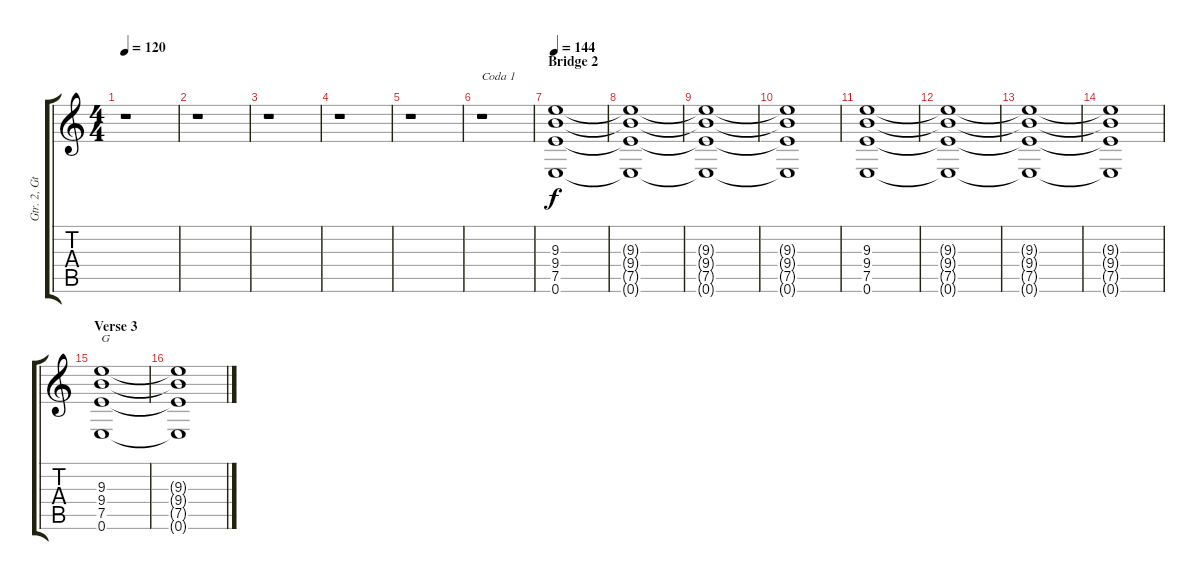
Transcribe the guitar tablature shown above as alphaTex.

\track ("Gtr. 2, Gtr.5" "Gtr. 2, Gt") {instrument distortionguitar}
\staff {score tabs}
\tuning (E4 B3 G3 D3 A2 E2) {hide}
\ts (4 4)
\tempo 120
\clef g2
\ks c
r.1{dy f} |
r.1 |
r.1 |
r.1 |
r.1 |
r.1{txt "Coda 1"} |
\section ("" "Bridge 2")
\tempo 144
(9.3 9.4 7.5 0.6).1 |
(9.3{t} 9.4{t} 7.5{t} 0.6{t}).1 |
(9.3{t} 9.4{t} 7.5{t} 0.6{t}).1 |
(9.3{t} 9.4{t} 7.5{t} 0.6{t}).1 |
(9.3 9.4 7.5 0.6).1 |
(9.3{t} 9.4{t} 7.5{t} 0.6{t}).1 |
(9.3{t} 9.4{t} 7.5{t} 0.6{t}).1 |
(9.3{t} 9.4{t} 7.5{t} 0.6{t}).1 |
\section ("" "Verse 3")
(9.3 9.4 7.5 0.6).1{txt "G"} |
(9.3{t} 9.4{t} 7.5{t} 0.6{t}).1
